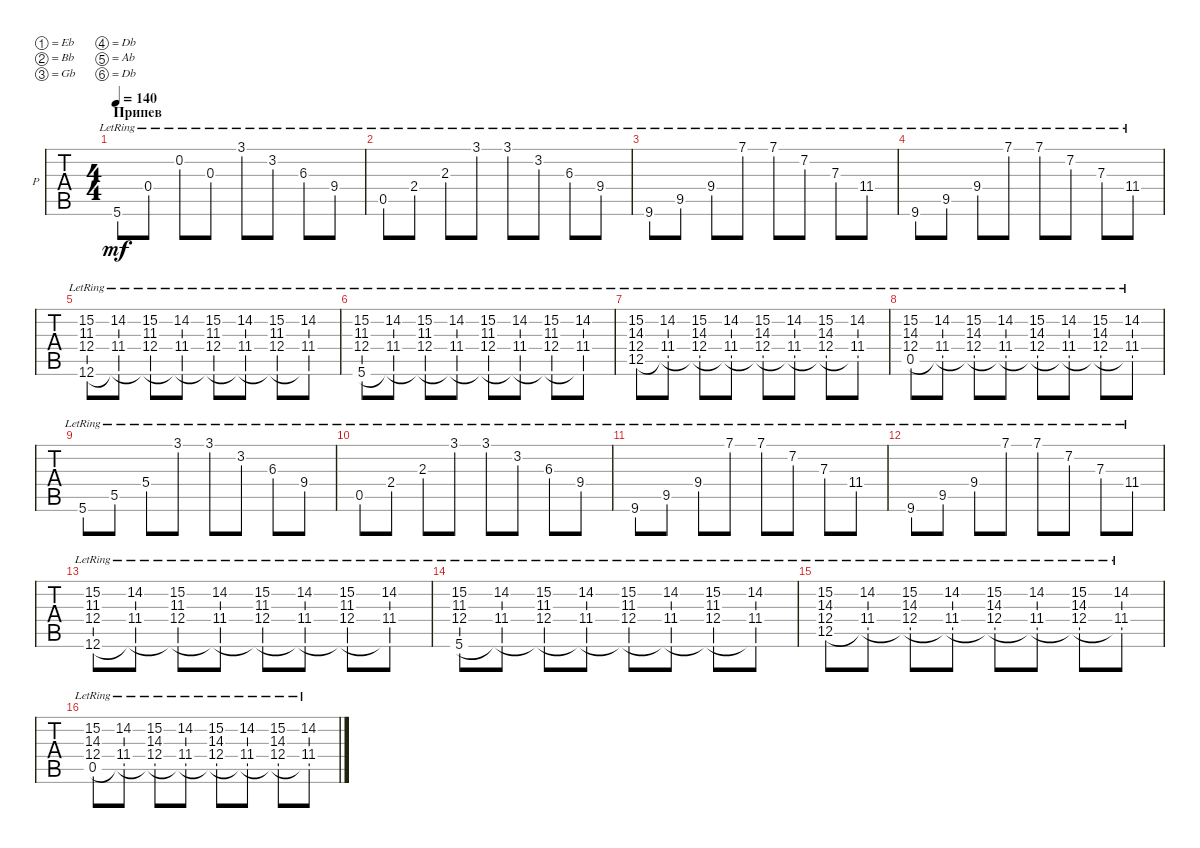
\defaultSystemsLayout 4
\bracketExtendMode groupsimilarinstruments
\firstSystemTrackNameOrientation horizontal
\otherSystemsTrackNameOrientation horizontal
\track ("Piano" "P") {instrument electricguitarclean}
\staff {tabs}
\tuning (Eb4 Bb3 Gb3 Db3 Ab2 Db2)
\ts (4 4)
\section ("" "Припев")
\tempo 140
\clef g2
\ks c
5.6{lr}.8{dy mf} 0.4{lr}.8 0.2{lr}.8 0.3{lr}.8 3.1{lr}.8 3.2{lr}.8 6.3{lr}.8 9.4{lr}.8 |
0.5{lr}.8 2.4{lr}.8 2.3{lr}.8 3.1{lr}.8 3.1{lr}.8 3.2{lr}.8 6.3{lr}.8 9.4{lr}.8 |
9.6{lr}.8 9.5{lr}.8 9.4{lr}.8 7.1{lr}.8 7.1{lr}.8 7.2{lr}.8 7.3{lr}.8 11.4{lr}.8 |
9.6{lr}.8 9.5{lr}.8 9.4{lr}.8 7.1{lr}.8 7.1{lr}.8 7.2{lr}.8 7.3{lr}.8 11.4{lr}.8 |
(11.3{lr} 12.4{lr} 15.2{lr} 12.6{lr}).8 (11.4{lr} 14.2{lr} 12.6{lr t}).8 (11.3{lr} 12.4{lr} 15.2{lr} 12.6{lr t}).8 (11.4{lr} 14.2{lr} 12.6{lr t}).8 (11.3{lr} 12.4{lr} 15.2{lr} 12.6{lr t}).8 (11.4{lr} 14.2{lr} 12.6{lr t}).8 (11.3{lr} 12.4{lr} 15.2{lr} 12.6{lr t}).8 (11.4{lr} 14.2{lr} 12.6{lr t}).8 |
(11.3{lr} 12.4{lr} 15.2{lr} 5.6{lr}).8 (11.4{lr} 14.2{lr} 5.6{lr t}).8 (11.3{lr} 12.4{lr} 15.2{lr} 5.6{lr t}).8 (11.4{lr} 14.2{lr} 5.6{lr t}).8 (11.3{lr} 12.4{lr} 15.2{lr} 5.6{lr t}).8 (11.4{lr} 14.2{lr} 5.6{lr t}).8 (11.3{lr} 12.4{lr} 15.2{lr} 5.6{lr t}).8 (11.4{lr} 14.2{lr} 5.6{lr t}).8 |
(12.4{lr} 15.2{lr} 14.3{lr} 12.5{lr}).8 (11.4{lr} 14.2{lr} 12.5{lr t}).8 (12.4{lr} 15.2{lr} 14.3{lr} 12.5{lr t}).8 (11.4{lr} 14.2{lr} 12.5{lr t}).8 (12.4{lr} 15.2{lr} 14.3{lr} 12.5{lr t}).8 (11.4{lr} 14.2{lr} 12.5{lr t}).8 (12.4{lr} 15.2{lr} 14.3{lr} 12.5{lr t}).8 (11.4{lr} 14.2{lr} 12.5{lr t}).8 |
(12.4{lr} 15.2{lr} 14.3{lr} 0.5{lr}).8 (11.4{lr} 14.2{lr} 0.5{lr t}).8 (12.4{lr} 15.2{lr} 14.3{lr} 0.5{lr t}).8 (11.4{lr} 14.2{lr} 0.5{lr t}).8 (12.4{lr} 15.2{lr} 14.3{lr} 0.5{lr t}).8 (11.4{lr} 14.2{lr} 0.5{lr t}).8 (12.4{lr} 15.2{lr} 14.3{lr} 0.5{lr t}).8 (11.4{lr} 14.2{lr} 0.5{lr t}).8 |
5.6{lr}.8 5.5{lr}.8 5.4{lr}.8 3.1{lr}.8 3.1{lr}.8 3.2{lr}.8 6.3{lr}.8 9.4{lr}.8 |
0.5{lr}.8 2.4{lr}.8 2.3{lr}.8 3.1{lr}.8 3.1{lr}.8 3.2{lr}.8 6.3{lr}.8 9.4{lr}.8 |
9.6{lr}.8 9.5{lr}.8 9.4{lr}.8 7.1{lr}.8 7.1{lr}.8 7.2{lr}.8 7.3{lr}.8 11.4{lr}.8 |
9.6{lr}.8 9.5{lr}.8 9.4{lr}.8 7.1{lr}.8 7.1{lr}.8 7.2{lr}.8 7.3{lr}.8 11.4{lr}.8 |
(11.3{lr} 12.4{lr} 15.2{lr} 12.6{lr}).8 (11.4{lr} 14.2{lr} 12.6{lr t}).8 (11.3{lr} 12.4{lr} 15.2{lr} 12.6{lr t}).8 (11.4{lr} 14.2{lr} 12.6{lr t}).8 (11.3{lr} 12.4{lr} 15.2{lr} 12.6{lr t}).8 (11.4{lr} 14.2{lr} 12.6{lr t}).8 (11.3{lr} 12.4{lr} 15.2{lr} 12.6{lr t}).8 (11.4{lr} 14.2{lr} 12.6{lr t}).8 |
(11.3{lr} 12.4{lr} 15.2{lr} 5.6{lr}).8 (11.4{lr} 14.2{lr} 5.6{lr t}).8 (11.3{lr} 12.4{lr} 15.2{lr} 5.6{lr t}).8 (11.4{lr} 14.2{lr} 5.6{lr t}).8 (11.3{lr} 12.4{lr} 15.2{lr} 5.6{lr t}).8 (11.4{lr} 14.2{lr} 5.6{lr t}).8 (11.3{lr} 12.4{lr} 15.2{lr} 5.6{lr t}).8 (11.4{lr} 14.2{lr} 5.6{lr t}).8 |
(12.4{lr} 15.2{lr} 14.3{lr} 12.5{lr}).8 (11.4{lr} 14.2{lr} 12.5{lr t}).8 (12.4{lr} 15.2{lr} 14.3{lr} 12.5{lr t}).8 (11.4{lr} 14.2{lr} 12.5{lr t}).8 (12.4{lr} 15.2{lr} 14.3{lr} 12.5{lr t}).8 (11.4{lr} 14.2{lr} 12.5{lr t}).8 (12.4{lr} 15.2{lr} 14.3{lr} 12.5{lr t}).8 (11.4{lr} 14.2{lr} 12.5{lr t}).8 |
(12.4{lr} 15.2{lr} 14.3{lr} 0.5{lr}).8 (11.4{lr} 14.2{lr} 0.5{lr t}).8 (12.4{lr} 15.2{lr} 14.3{lr} 0.5{lr t}).8 (11.4{lr} 14.2{lr} 0.5{lr t}).8 (12.4{lr} 15.2{lr} 14.3{lr} 0.5{lr t}).8 (11.4{lr} 14.2{lr} 0.5{lr t}).8 (12.4{lr} 15.2{lr} 14.3{lr} 0.5{lr t}).8 (11.4{lr} 14.2{lr} 0.5{lr t}).8
